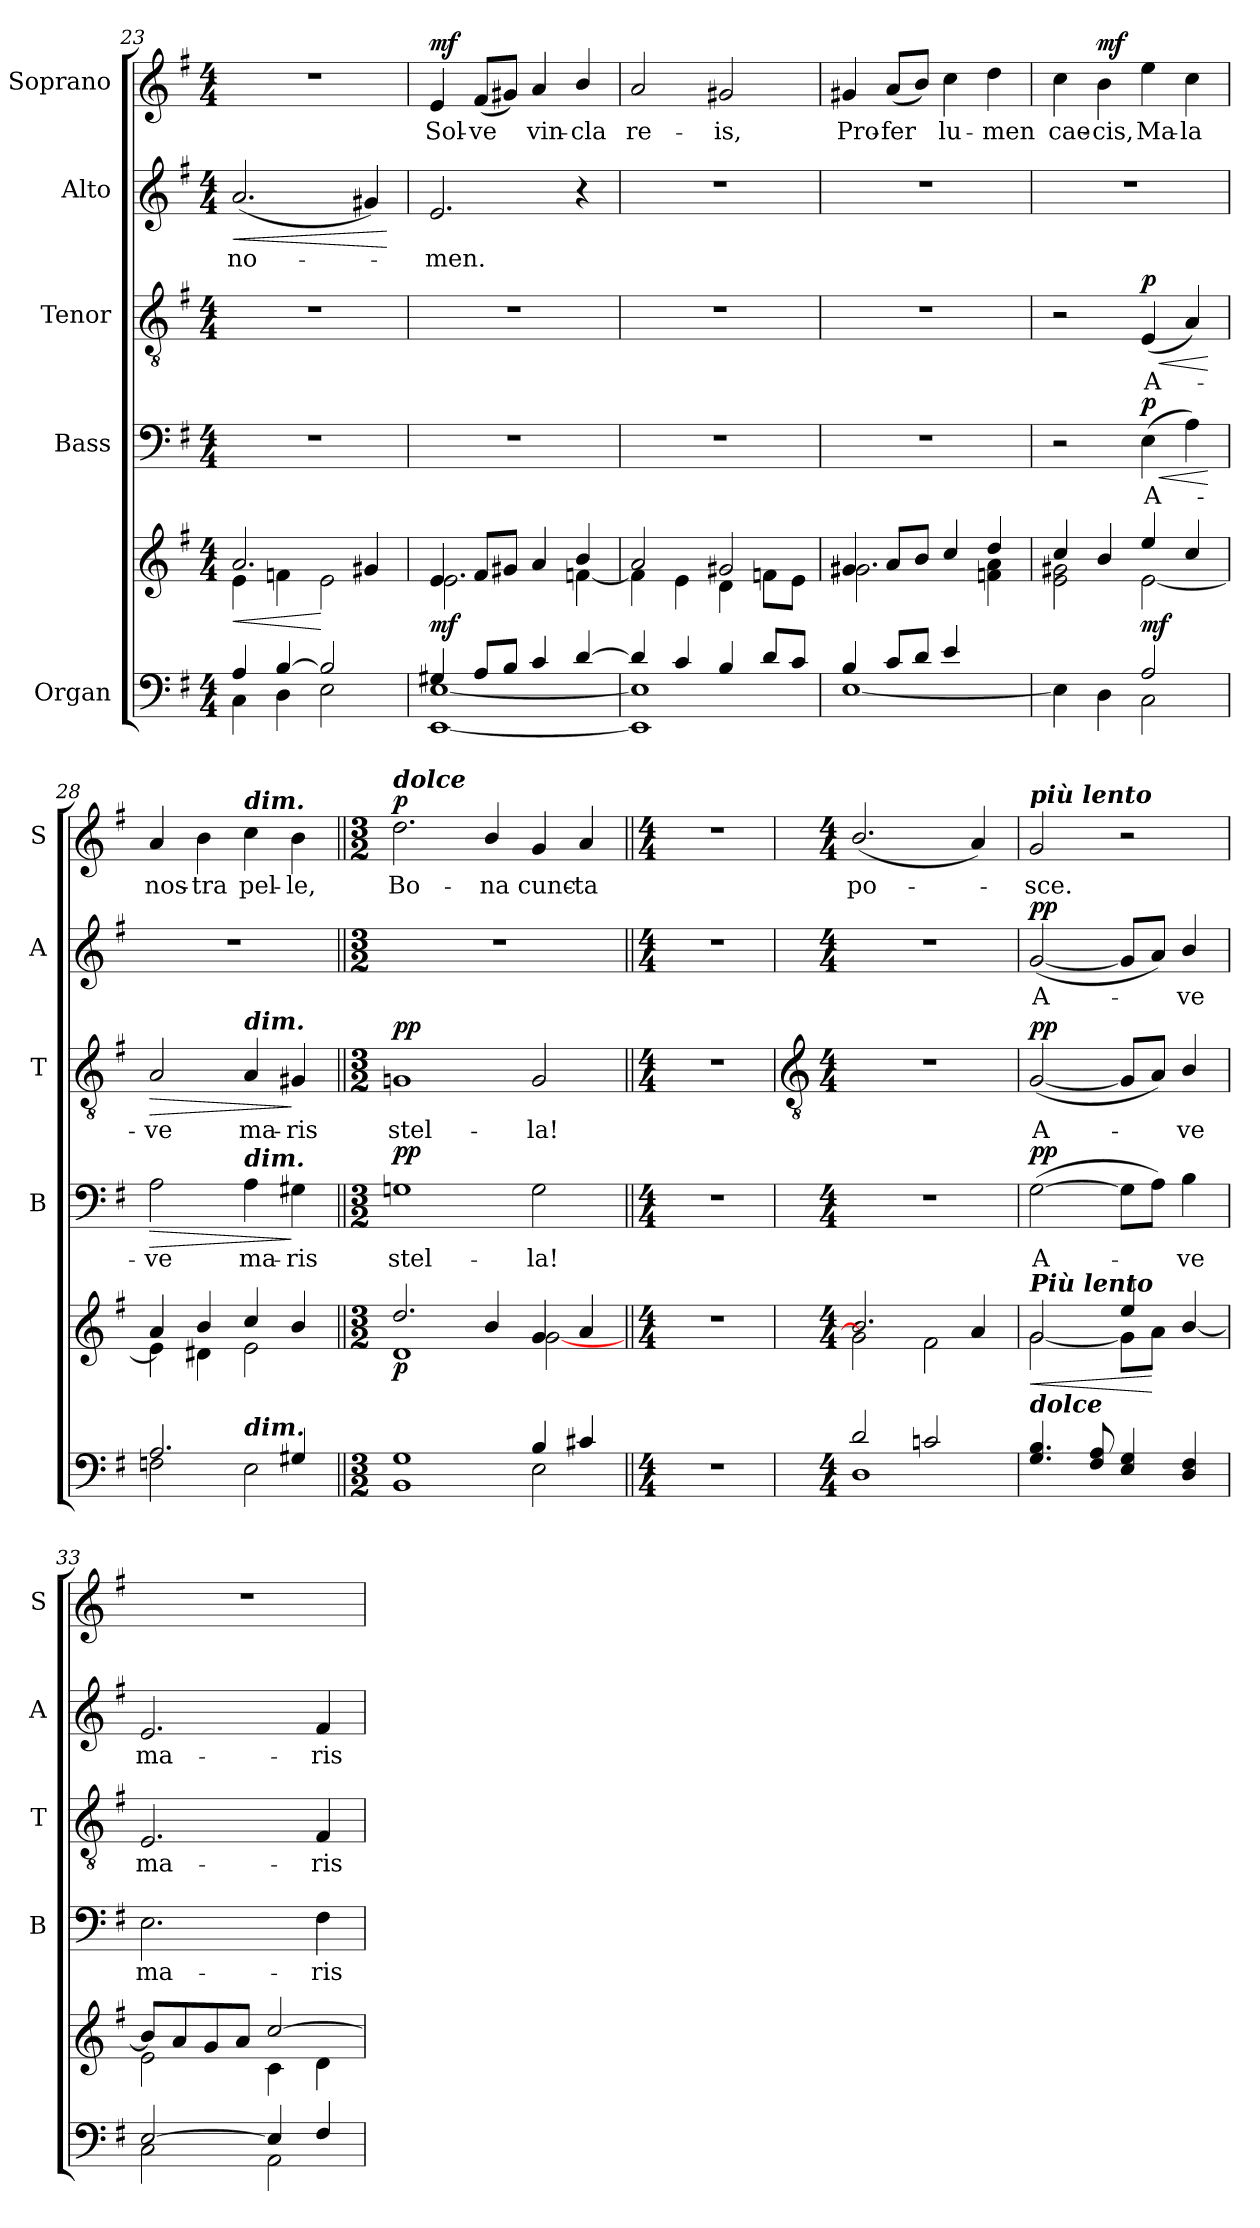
**kern	**kern	**dynam	**kern	**text	**dynam	**kern	**text	**dynam	**kern	**text	**dynam	**kern	**text	**dynam
*part5	*part5	*part5	*part4	*part4	*part4	*part3	*part3	*part3	*part2	*part2	*part2	*part1	*part1	*part1
*staff6	*staff5	*staff5/6	*staff4	*staff4	*staff4	*staff3	*staff3	*staff3	*staff2	*staff2	*staff2	*staff1	*staff1	*staff1
*I"Organ	*	*	*I"Bass	*	*	*I"Tenor	*	*	*I"Alto	*	*	*I"Soprano	*	*
*	*	*	*I'B	*	*	*I'T	*	*	*I'A	*	*	*I'S	*	*
!!LO:LB:g=z
*clefF4	*clefG2	*	*clefF4	*	*	*clefGv2	*	*	*clefG2	*	*	*clefG2	*	*
*k[f#]	*k[f#]	*	*k[f#]	*	*	*k[f#]	*	*	*k[f#]	*	*	*k[f#]	*	*
*G:	*G:	*	*G:	*	*	*G:	*	*	*G:	*	*	*G:	*	*
*M4/4	*M4/4	*	*M4/4	*	*	*M4/4	*	*	*M4/4	*	*	*M4/4	*	*
=23	=23	=23	=23	=23	=23	=23	=23	=23	=23	=23	=23	=23	=23	=23
*^	*^	*	*	*	*	*	*	*	*	*	*	*	*	*
!	!	!	!	!LO:HP:b	!	!	!	!	!	!	!	!LO:LY:b	!LO:HP:b	!	!	!
4A/	4C\	2.a/	4e\	<	1r	.	.	1r	.	.	(<2.a	no-	<	1r	.	.
[4B/	4D\	.	4fn\	.	.	.	.	.	.	.	.	.	.	.	.	.
2B/]	2E\	.	2e\	[	.	.	.	.	.	.	.	.	.	.	.	.
.	.	4g#X/	.	.	.	.	.	.	.	.	4g#X)	.	.	.	.	.
*v	*v	*	*	*	*	*	*	*	*	*	*	*	*	*	*	*
*	*v	*v	*	*	*	*	*	*	*	*	*	*	*	*	*
.	.	.	.	.	.	.	.	.	.	.	[	.	.	.
=24	=24	=24	=24	=24	=24	=24	=24	=24	=24	=24	=24	=24	=24	=24
*^	*^	*	*	*	*	*	*	*	*	*	*	*	*	*
!	!	!	!	!LO:DY:b	!	!	!	!	!	!	!	!LO:LY:b	!	!	!LO:LY:b	!LO:DY:b
4G#X/	[1EE\ [1E\	4e/	2.e\	mf	1r	.	.	1r	.	.	2.e	men.	.	4e	Sol-	mf
!	!	!	!	!	!	!	!	!	!	!	!	!	!	!	!LO:LY:b	!
8A/L	.	8f#/L	.	.	.	.	.	.	.	.	.	.	.	(<8f#L	-ve	.
8B/J	.	8g#X/J	.	.	.	.	.	.	.	.	.	.	.	8g#XJ)	.	.
!	!	!	!	!	!	!	!	!	!	!	!	!	!	!	!LO:LY:b	!
4c/	.	4a/	.	.	.	.	.	.	.	.	.	.	.	4a	vin-	.
!	!	!	!	!	!	!	!	!	!	!	!	!	!	!	!LO:LY:b	!
[4d/	.	4b/	[4fn\	.	.	.	.	.	.	.	4r	.	.	4b/	-cla	.
=25	=25	=25	=25	=25	=25	=25	=25	=25	=25	=25	=25	=25	=25	=25	=25	=25
!	!	!	!	!	!	!	!	!	!	!	!	!	!	!	!LO:LY:b	!
4d/]	1EE\] 1E\]	2a/	4f\]	.	1r	.	.	1r	.	.	1r	.	.	2a	re-	.
4c/	.	.	4e\	.	.	.	.	.	.	.	.	.	.	.	.	.
!	!	!	!	!	!	!	!	!	!	!	!	!	!	!	!LO:LY:b	!
4B/	.	2g#X/	4d\	.	.	.	.	.	.	.	.	.	.	2g#X	-is,	.
8d/L	.	.	8f\L	.	.	.	.	.	.	.	.	.	.	.	.	.
8c/J	.	.	8e\J	.	.	.	.	.	.	.	.	.	.	.	.	.
=26	=26	=26	=26	=26	=26	=26	=26	=26	=26	=26	=26	=26	=26	=26	=26	=26
!	!	!	!	!	!	!	!	!	!	!	!	!	!	!	!LO:LY:b	!
4B/	[1E\	4g#X/	2.g#\	.	1r	.	.	1r	.	.	1r	.	.	4g#X	Pro-	.
!	!	!	!	!	!	!	!	!	!	!	!	!	!	!	!LO:LY:b	!
8c/L	.	8a/L	.	.	.	.	.	.	.	.	.	.	.	(<8aL	-fer	.
8d/J	.	8b/J	.	.	.	.	.	.	.	.	.	.	.	8bJ)	.	.
!	!	!	!	!	!	!	!	!	!	!	!	!	!	!	!LO:LY:b	!
4e/	.	4cc/	.	.	.	.	.	.	.	.	.	.	.	4cc	lu-	.
!	!	!	!	!	!	!	!	!	!	!	!	!	!	!	!LO:LY:b	!
4ryy	.	4dd/	4fn\ 4a\	.	.	.	.	.	.	.	.	.	.	4dd	-men	.
=27	=27	=27	=27	=27	=27	=27	=27	=27	=27	=27	=27	=27	=27	=27	=27	=27
!	!	!	!	!	!	!	!	!	!	!	!	!	!	!	!LO:LY:b	!
2ryy	4E\]	4cc/	2e\ 2g#X\	.	2r	.	.	2r	.	.	1r	.	.	4cc	cae-	.
!	!	!	!	!	!	!	!	!	!	!	!	!	!	!	!LO:LY:b	!LO:DY:b
.	4D\	4b/	.	.	.	.	.	.	.	.	.	.	.	4b	-cis,	mf
!	!	!	!	!LO:DY:b	!	!LO:LY:b	!LO:HP:b	!	!LO:LY:b	!LO:HP:b	!	!	!	!	!LO:LY:b	!
!	!	!	!	!	!	!	!LO:DY:n=1:b	!	!	!LO:DY:n=1:b	!	!	!	!	!	!
2A/	2C\	4ee/	[2e\	mf	(>4E	A-	< p	(<4E	A-	< p	.	.	.	4ee	Ma-	.
!	!	!	!	!	!	!	!	!	!	!	!	!	!	!	!LO:LY:b	!
.	.	4cc/	.	.	4A)	.	.	4A)	.	.	.	.	.	4cc	-la	.
*v	*v	*	*	*	*	*	*	*	*	*	*	*	*	*	*	*
*	*v	*v	*	*	*	*	*	*	*	*	*	*	*	*	*
.	.	.	.	.	[	.	.	[	.	.	.	.	.	.
=28	=28	=28	=28	=28	=28	=28	=28	=28	=28	=28	=28	=28	=28	=28
*^	*^	*	*	*	*	*	*	*	*	*	*	*	*	*
!	!	!	!	!	!	!LO:LY:b	!LO:HP:b	!	!LO:LY:b	!LO:HP:b	!	!	!	!	!LO:LY:b	!
2.A/	2Fn\	4a/	4e\]	.	2A	ve	>	2A	ve	>	1r	.	.	4a	nos-	.
!	!	!	!	!	!	!	!	!	!	!	!	!	!	!	!LO:LY:b	!
.	.	4b/	4d#X\	.	.	.	.	.	.	.	.	.	.	4b	-tra	.
!	!	!	!	!	!	!	!	!	!	!	!	!	!	!LO:TX:a:Bi:t=dim.	!	!
!	!	!	!	!	!	!	!	!LO:TX:a:Bi:t=dim.	!	!	!	!	!	!	!	!
!	!	!	!	!	!LO:TX:a:Bi:t=dim.	!	!	!	!	!	!	!	!	!	!	!
!	!LO:TX:a:Bi:t=dim.	!	!	!	!	!	!	!	!	!	!	!	!	!	!	!
!	!	!	!	!	!	!LO:LY:b	!	!	!LO:LY:b	!	!	!	!	!	!LO:LY:b	!
.	2E\	4cc/	2e\	.	4A	ma-	.	4A	ma-	.	.	.	.	4cc	pel-	.
!	!	!	!	!	!	!LO:LY:b	!	!	!LO:LY:b	!	!	!	!	!	!LO:LY:b	!
4G#X/	.	4b/	.	.	4G#X	-ris	]	4G#X	-ris	]	.	.	.	4b	-le,	.
=29||	=29||	=29||	=29||	=29||	=29||	=29||	=29||	=29||	=29||	=29||	=29||	=29||	=29||	=29||	=29||	=29||
*M3/2	*	*M3/2	*	*	*M3/2	*	*	*M3/2	*	*	*M3/2	*	*	*M3/2	*	*
!	!	!	!	!	!	!	!	!	!	!	!	!	!	!LO:TX:a:Bi:t=dolce	!	!
!	!	!	!	!LO:DY:b	!	!LO:LY:b	!LO:DY:b	!	!LO:LY:b	!LO:DY:b	!LO:N:vis=1	!	!	!	!LO:LY:b	!LO:DY:b
1G/	1BB\	2.dd/	1d\	p	1Gn	stel-	pp	1Gn	stel-	pp	1.r	.	.	2.dd	Bo-	p
!	!	!	!	!	!	!	!	!	!	!	!	!	!	!	!LO:LY:b	!
.	.	4b/	.	.	.	.	.	.	.	.	.	.	.	4b/	-na	.
!	!	!	!	!	!	!LO:LY:b	!	!	!LO:LY:b	!	!	!	!	!	!LO:LY:b	!
4B/	2E\	4g/	[2g\	.	2G	-la!	.	2G	-la!	.	.	.	.	4g	cunc-	.
!	!	!	!	!	!	!	!	!	!	!	!	!	!	!	!LO:LY:b	!
4c#X/	.	4a/	.	.	.	.	.	.	.	.	.	.	.	4a	-ta	.
*v	*v	*	*	*	*	*	*	*	*	*	*	*	*	*	*	*
*	*v	*v	*	*	*	*	*	*	*	*	*	*	*	*	*
=30||	=30||	=30||	=30||	=30||	=30||	=30||	=30||	=30||	=30||	=30||	=30||	=30||	=30||	=30||
*M4/4	*M4/4	*	*M4/4	*	*	*M4/4	*	*	*M4/4	*	*	*M4/4	*	*
1r	1r	.	1r	.	.	1r	.	.	1r	.	.	1r	.	.
!!LO:LB:g=z
=31	=31	=31	=31	=31	=31	=31	=31	=31	=31	=31	=31	=31	=31	=31
*	*	*	*	*	*	*clefGv2	*	*	*	*	*	*	*	*
*M4/4	*M4/4	*	*M4/4	*	*	*M4/4	*	*	*M4/4	*	*	*M4/4	*	*
*^	*^	*	*	*	*	*	*	*	*	*	*	*	*	*
*	*^	*	*	*	*	*	*	*	*	*	*	*	*	*	*	*
!	!	!	!	!	!	!	!	!	!	!	!	!	!	!	!	!LO:LY:b	!
2d/	1D\	1ryy	2.b/	2g\]	.	1r	.	.	1r	.	.	1r	.	.	(<2.b/	po-	.
2cn/	.	.	.	2f#\	.	.	.	.	.	.	.	.	.	.	.	.	.
.	.	.	4a/	.	.	.	.	.	.	.	.	.	.	.	4a)	.	.
=32	=32	=32	=32	=32	=32	=32	=32	=32	=32	=32	=32	=32	=32	=32	=32	=32	=32
!	!	!	!	!	!	!	!	!	!	!	!	!	!	!	!LO:TX:a:Bi:t=più lento	!	!
!	!	!	!LO:TX:a:Bi:t=Più lento	!	!	!	!	!	!	!	!	!	!	!	!	!	!
!	!	!	!LO:TX:b:Bi:t=dolce	!	!	!	!	!	!	!	!	!	!	!	!	!	!
!	!	!	!	!	!LO:HP:b	!	!LO:LY:b	!LO:DY:b	!	!LO:LY:b	!LO:DY:b	!	!LO:LY:b	!LO:DY:b	!	!LO:LY:b	!
4.G/ 4.B/	2ryy	1ryy	2g/	[2g\	<	(>[2G	A-	pp	(<[2G	A-	pp	(<[2g	A-	pp	2g	sce.	.
8F#/ 8A/	.	.	.	.	.	.	.	.	.	.	.	.	.	.	.	.	.
4E/ 4G/	2ryy	.	4ee/	8g\L]	.	8GL]	.	.	8GL]	.	.	8gL]	.	.	2r	.	.
.	.	.	.	8a\J	[	8AJ)	.	.	8AJ)	.	.	8aJ)	.	.	.	.	.
!	!	!	!	!	!	!	!LO:LY:b	!	!	!LO:LY:b	!	!	!LO:LY:b	!	!	!	!
4D/ 4F#/	.	.	[4b/	4ryy	.	4B	ve	.	4B/	ve	.	4b/	ve	.	.	.	.
=33	=33	=33	=33	=33	=33	=33	=33	=33	=33	=33	=33	=33	=33	=33	=33	=33	=33
!	!	!	!	!	!	!	!LO:LY:b	!	!	!LO:LY:b	!	!	!LO:LY:b	!	!	!	!
[2E/	2C\	1ryy	8b/L]	2e\	.	2.E	ma-	.	2.E	ma-	.	2.e	ma-	.	1r	.	.
.	.	.	8a/	.	.	.	.	.	.	.	.	.	.	.	.	.	.
.	.	.	8g/	.	.	.	.	.	.	.	.	.	.	.	.	.	.
.	.	.	8a/J	.	.	.	.	.	.	.	.	.	.	.	.	.	.
4E/]	2AA\	.	[2cc/	4c\	.	.	.	.	.	.	.	.	.	.	.	.	.
!	!	!	!	!	!	!	!LO:LY:b	!	!	!LO:LY:b	!	!	!LO:LY:b	!	!	!	!
4F#/	.	.	.	4d\	.	4F#	-ris	.	4F#	-ris	.	4f#	-ris	.	.	.	.
*v	*v	*v	*	*	*	*	*	*	*	*	*	*	*	*	*	*	*
*	*v	*v	*	*	*	*	*	*	*	*	*	*	*	*	*
=	=	=	=	=	=	=	=	=	=	=	=	=	=	=
*-	*-	*-	*-	*-	*-	*-	*-	*-	*-	*-	*-	*-	*-	*-
